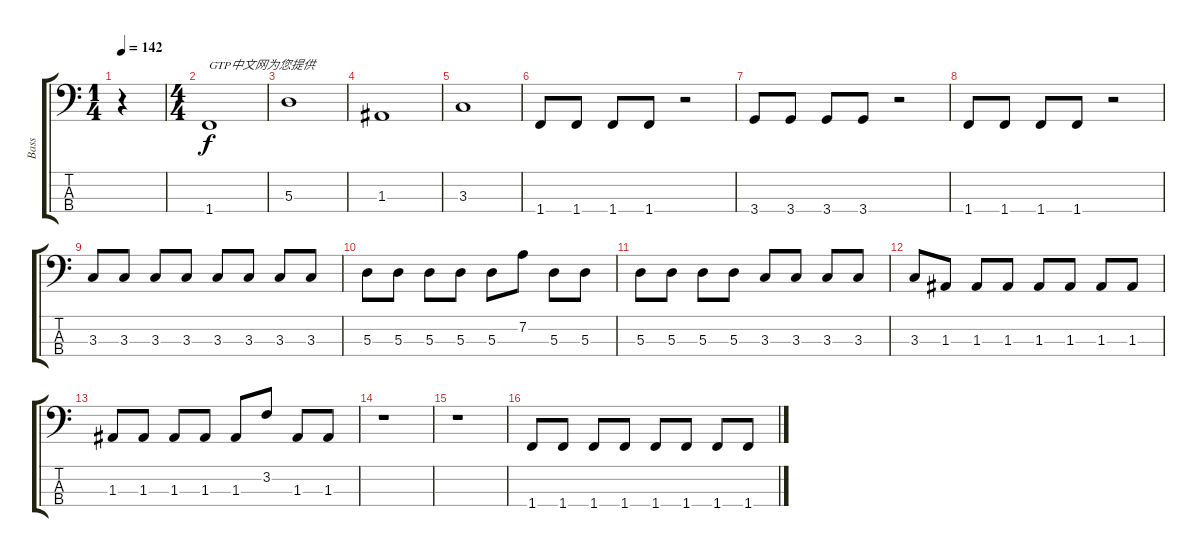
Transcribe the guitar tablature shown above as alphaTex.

\track ("Bass" "Bass") {instrument electricbasspick}
\staff {score tabs}
\tuning (G2 D2 A1 E1) {hide}
\ts (1 4)
\tempo 142
\clef f4
\ks c
r.4{dy f instrument electricbasspick} |
\ts (4 4)
1.4.1{txt "GTP中文网为您提供"} |
5.3.1 |
1.3.1 |
3.3.1 |
1.4.8 1.4.8 1.4.8 1.4.8 r.2 |
3.4.8 3.4.8 3.4.8 3.4.8 r.2 |
1.4.8 1.4.8 1.4.8 1.4.8 r.2 |
3.3.8 3.3.8 3.3.8 3.3.8 3.3.8 3.3.8 3.3.8 3.3.8 |
5.3.8 5.3.8 5.3.8 5.3.8 5.3.8 7.2.8 5.3.8 5.3.8 |
5.3.8 5.3.8 5.3.8 5.3.8 3.3.8 3.3.8 3.3.8 3.3.8 |
3.3.8 1.3.8 1.3.8 1.3.8 1.3.8 1.3.8 1.3.8 1.3.8 |
1.3.8 1.3.8 1.3.8 1.3.8 1.3.8 3.2.8 1.3.8 1.3.8 |
r.1 |
r.1 |
1.4.8 1.4.8 1.4.8 1.4.8 1.4.8 1.4.8 1.4.8 1.4.8
